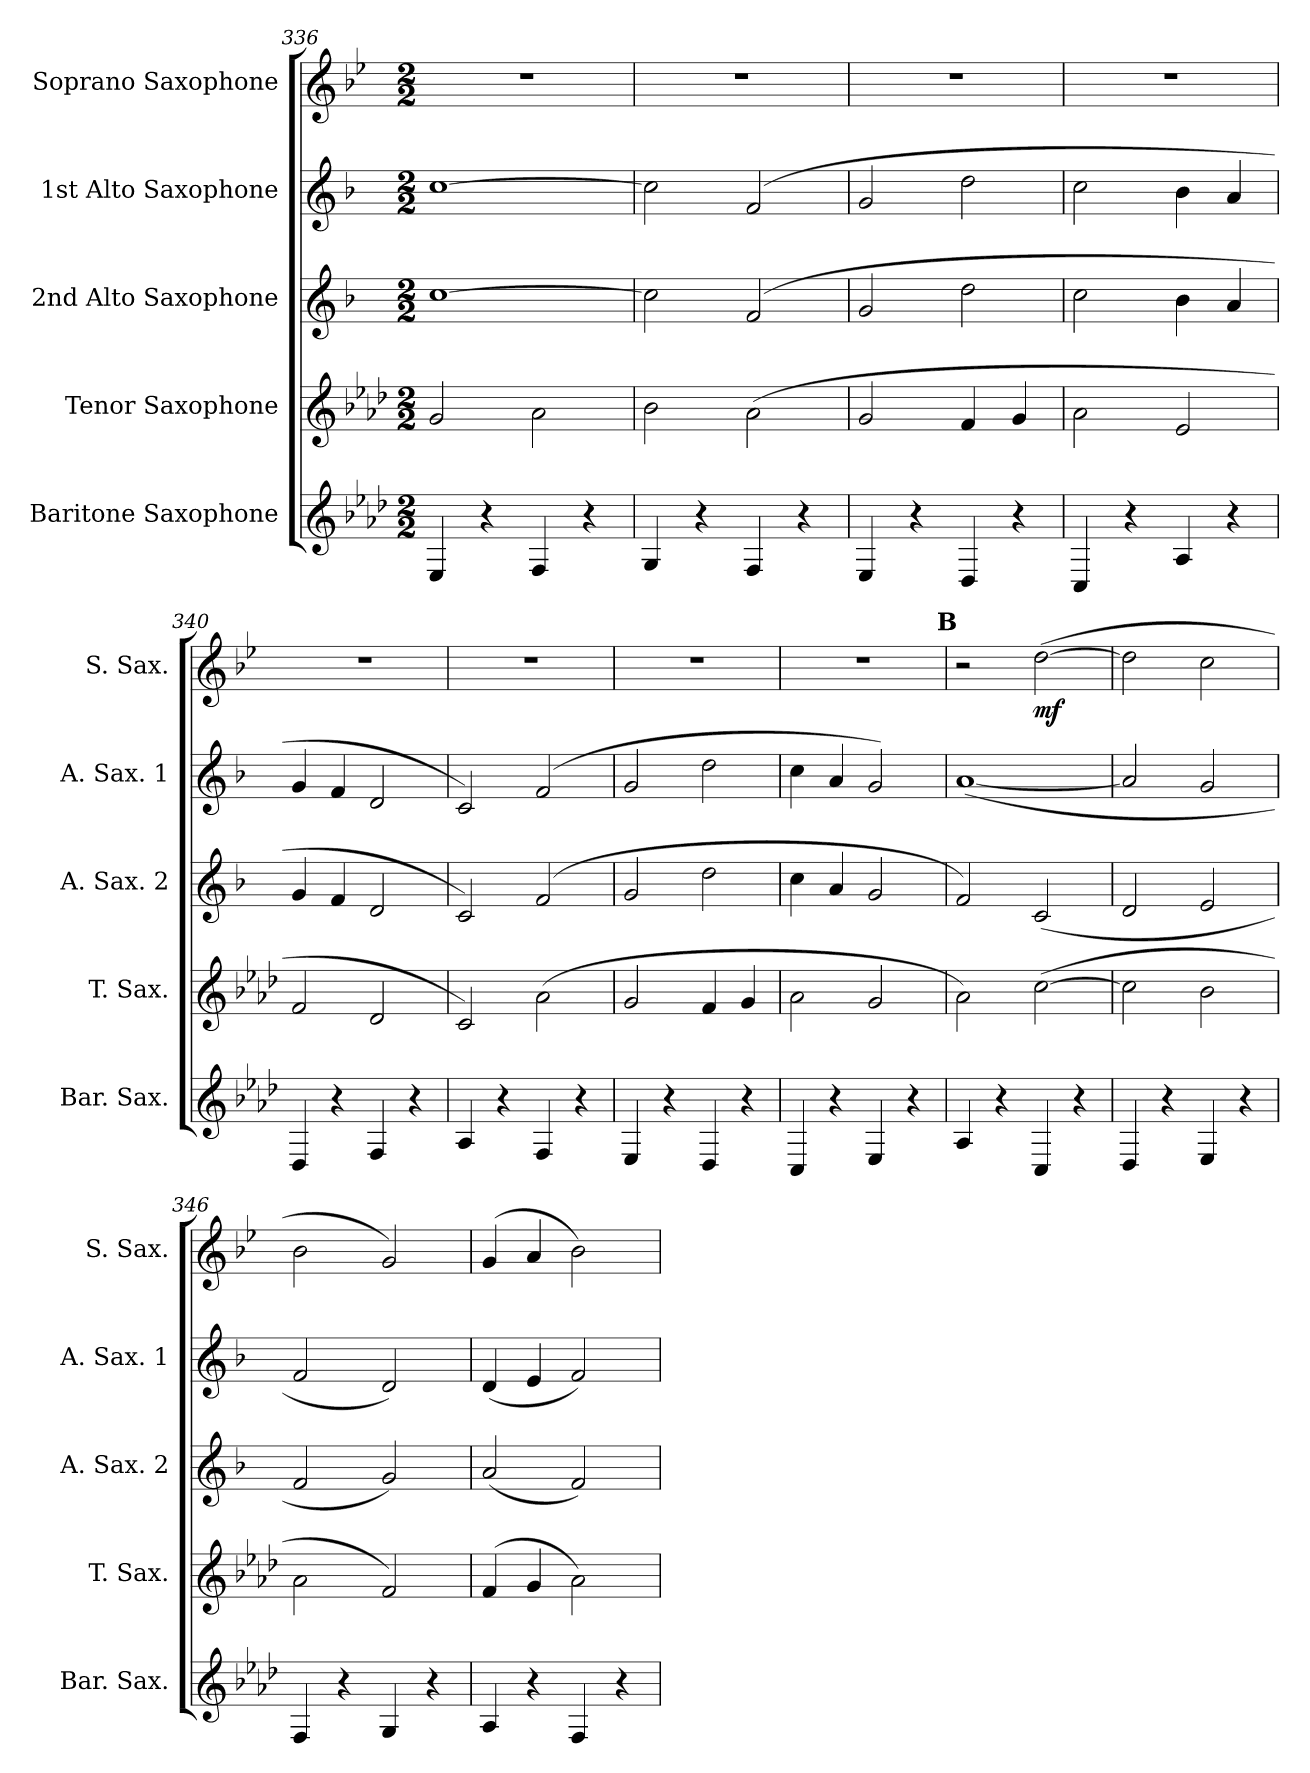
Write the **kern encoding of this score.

**kern	**kern	**kern	**kern	**kern	**dynam
*part5	*part4	*part3	*part2	*part1	*part1
*staff5	*staff4	*staff3	*staff2	*staff1	*staff1
*I"Baritone Saxophone	*I"Tenor Saxophone	*I"2nd Alto Saxophone	*I"1st Alto Saxophone	*I"Soprano Saxophone	*
*I'Bar. Sax.	*I'T. Sax.	*I'A. Sax. 2	*I'A. Sax. 1	*I'S. Sax.	*
*clefG2	*clefG2	*clefG2	*clefG2	*clefG2	*
*ITrd12c21	*ITrd8c14	*ITrd5c9	*ITrd5c9	*ITrd1c2	*
*k[b-e-a-d-]	*k[b-e-a-d-]	*k[b-e-a-d-]	*k[b-e-a-d-]	*k[b-e-a-d-]	*
*M2/2	*M2/2	*M2/2	*M2/2	*M2/2	*
=336	=336	=336	=336	=336	=336
4EE-/	2G/	[1e-	[1e-	1r	.
4r	.	.	.	.	.
4FF/	2A-\	.	.	.	.
4r	.	.	.	.	.
=337	=337	=337	=337	=337	=337
4GG/	2B-\	2e-\]	2e-\]	1r	.
4r	.	.	.	.	.
4FF/	(2A-\	(2A-/	(2A-/	.	.
4r	.	.	.	.	.
=338	=338	=338	=338	=338	=338
4EE-/	2G/	2B-/	2B-/	1r	.
4r	.	.	.	.	.
4DD-/	4F/	2f\	2f\	.	.
4r	4G/	.	.	.	.
=339	=339	=339	=339	=339	=339
4CC/	2A-\	2e-\	2e-\	1r	.
4r	.	.	.	.	.
4AA-/	2E-/	4d-\	4d-\	.	.
4r	.	4c/	4c/	.	.
!!LO:PB:g=z
=340	=340	=340	=340	=340	=340
4DD-/	2F/	4B-/	4B-/	1r	.
4r	.	4A-/	4A-/	.	.
4FF/	2D-/	2F/	2F/	.	.
4r	.	.	.	.	.
=341	=341	=341	=341	=341	=341
4AA-/	2C/)	2E-/)	2E-/)	1r	.
4r	.	.	.	.	.
4FF/	(2A-\	(2A-/	(2A-/	.	.
4r	.	.	.	.	.
=342	=342	=342	=342	=342	=342
4EE-/	2G/	2B-/	2B-/	1r	.
4r	.	.	.	.	.
4DD-/	4F/	2f\	2f\	.	.
4r	4G/	.	.	.	.
=343	=343	=343	=343	=343	=343
4CC/	2A-\	4e-\	4e-\	1r	.
4r	.	4c/	4c/	.	.
4EE-/	2G/	2B-/	2B-/)	.	.
4r	.	.	.	.	.
!!LO:REH:place=s1:a:B:enc=none:fs=14:t=B
=344	=344	=344	=344	=344	=344
4AA-/	2A-\)	2A-/)	([1c	2r	.
4r	.	.	.	.	.
!	!	!	!	!	!LO:DY:b
4CC/	([2c\	(2E-/	.	([2cc\	mf
4r	.	.	.	.	.
=345	=345	=345	=345	=345	=345
4DD-/	2c\]	2F/	2c/]	2cc\]	.
4r	.	.	.	.	.
4EE-/	2B-\	2G/	2B-/	2b-\	.
4r	.	.	.	.	.
=346	=346	=346	=346	=346	=346
4FF/	2A-\	2A-/	2A-/	2a-\	.
4r	.	.	.	.	.
4GG/	2F/)	2B-/)	2F/)	2f/)	.
4r	.	.	.	.	.
=347	=347	=347	=347	=347	=347
4AA-/	(4F/	(2c/	(4F/	(4f/	.
4r	4G/	.	4G/	4g/	.
4FF/	2A-\)	2A-/)	2A-/)	2a-\)	.
4r	.	.	.	.	.
=	=	=	=	=	=
*-	*-	*-	*-	*-	*-
